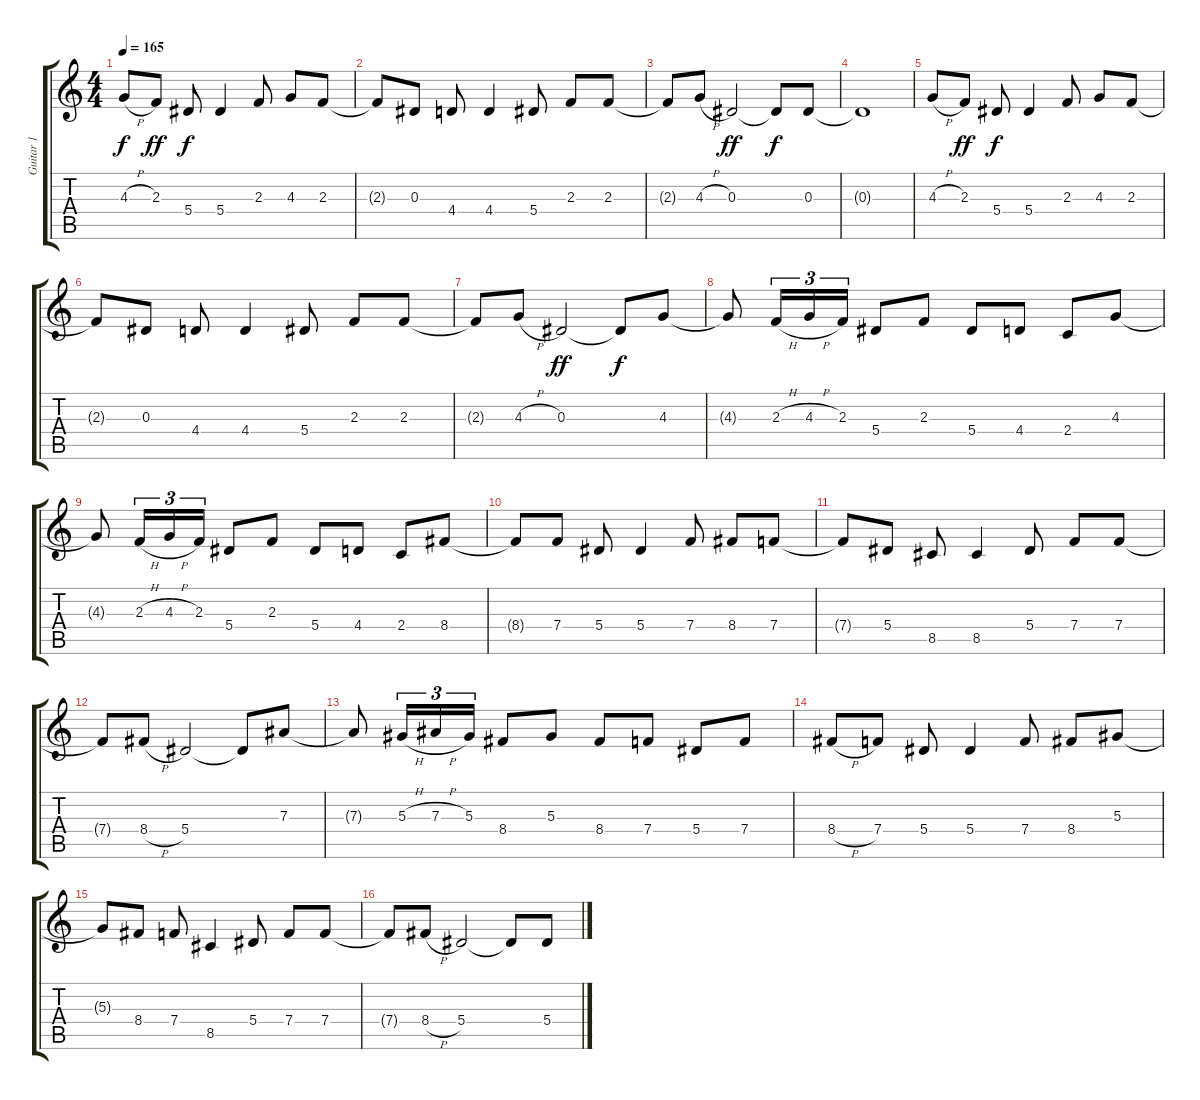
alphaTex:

\track ("Guitar 1" "Guitar 1") {instrument distortionguitar}
\staff {score tabs}
\tuning (C4 G3 Eb3 Bb2 F2 C2) {hide}
\ts (4 4)
\tempo 165
\clef g2
\ks c
4.3{h}.8{dy f balance 2} 2.3.8{dy ff} 5.4.8{dy f} 5.4.4 2.3.8 4.3.8 2.3.8 |
2.3{t}.8 0.3.8 4.4.8 4.4.4 5.4.8 2.3.8 2.3.8 |
2.3{t}.8 4.3{h}.8 0.3.2{dy ff} 0.3{t}.8{dy f} 0.3.8 |
0.3{t}.1 |
4.3{h}.8 2.3.8{dy ff} 5.4.8{dy f} 5.4.4 2.3.8 4.3.8 2.3.8 |
2.3{t}.8 0.3.8 4.4.8 4.4.4 5.4.8 2.3.8 2.3.8 |
2.3{t}.8 4.3{h}.8 0.3.2{dy ff} 0.3{t}.8{dy f} 4.3.8{balance 14} |
4.3{t}.8 2.3{h}.16{tu (3 2)} 4.3{h}.16{tu (3 2)} 2.3.16{tu (3 2)} 5.4.8 2.3.8 5.4.8 4.4.8 2.4.8 4.3.8 |
4.3{t}.8 2.3{h}.16{tu (3 2)} 4.3{h}.16{tu (3 2)} 2.3.16{tu (3 2)} 5.4.8 2.3.8 5.4.8 4.4.8 2.4.8 8.4.8 |
8.4{t}.8 7.4.8 5.4.8 5.4.4 7.4.8 8.4.8 7.4.8 |
7.4{t}.8 5.4.8 8.5.8 8.5.4 5.4.8 7.4.8 7.4.8 |
7.4{t}.8 8.4{h}.8 5.4.2 5.4{t}.8 7.3.8 |
7.3{t}.8 5.3{h}.16{tu (3 2)} 7.3{h}.16{tu (3 2)} 5.3.16{tu (3 2)} 8.4.8 5.3.8 8.4.8 7.4.8 5.4.8 7.4.8 |
8.4{h}.8 7.4.8 5.4.8 5.4.4 7.4.8 8.4.8 5.3.8 |
5.3{t}.8 8.4.8 7.4.8 8.5.4 5.4.8 7.4.8 7.4.8 |
7.4{t}.8 8.4{h}.8 5.4.2 5.4{t}.8 5.4.8
